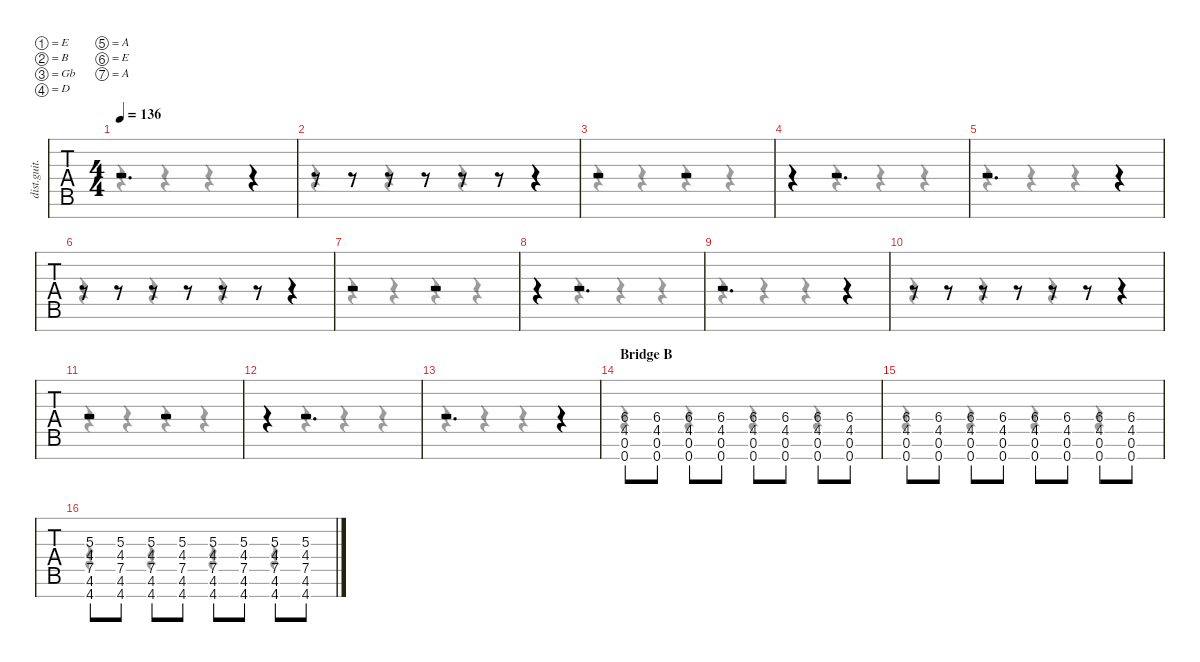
\defaultSystemsLayout 4
\hideDynamics
\bracketExtendMode nobrackets
\track ("Rhythm Guitar 1" "dist.guit.") {instrument distortionguitar}
\staff {tabs}
\tuning (E4 B3 Gb3 D3 A2 E2 A1)
\voice
\ts (4 4)
\tempo 136
\clef g2
\ks c
r.2{d dy f beam Up} r.4{beam Up} |
r.8{beam Up} r.8{beam Up} r.8{beam Up} r.8{beam Up} r.8{beam Up} r.8{beam Up} r.4{beam Up} |
r.2{beam Up} r.2{beam Up} |
r.4{beam Up} r.2{d beam Up} |
r.2{d beam Up} r.4{beam Up} |
r.8{beam Up} r.8{beam Up} r.8{beam Up} r.8{beam Up} r.8{beam Up} r.8{beam Up} r.4{beam Up} |
r.2{beam Up} r.2{beam Up} |
r.4{beam Up} r.2{d beam Up} |
r.2{d beam Up} r.4{beam Up} |
r.8{beam Up} r.8{beam Up} r.8{beam Up} r.8{beam Up} r.8{beam Up} r.8{beam Up} r.4{beam Up} |
r.2{beam Up} r.2{beam Up} |
r.4{beam Up} r.2{d beam Up} |
r.2{d beam Up} r.4{beam Up} |
\section ("" "Bridge B")
(6.4{acc #} 4.5{acc #} 0.6 0.7).8{beam Up} (6.4{acc #} 4.5{acc #} 0.6 0.7).8{beam Up} (6.4{acc #} 4.5{acc #} 0.6 0.7).8{beam Up} (6.4{acc #} 4.5{acc #} 0.6 0.7).8{beam Up} (6.4{acc #} 4.5{acc #} 0.6 0.7).8{beam Up} (6.4{acc #} 4.5{acc #} 0.6 0.7).8{beam Up} (6.4{acc #} 4.5{acc #} 0.6 0.7).8{beam Up} (6.4{acc #} 4.5{acc #} 0.6 0.7).8{beam Up} |
(6.4{acc #} 4.5{acc #} 0.6 0.7).8{beam Up} (6.4{acc #} 4.5{acc #} 0.6 0.7).8{beam Up} (6.4{acc #} 4.5{acc #} 0.6 0.7).8{beam Up} (6.4{acc #} 4.5{acc #} 0.6 0.7).8{beam Up} (6.4{acc #} 4.5{acc #} 0.6 0.7).8{beam Up} (6.4{acc #} 4.5{acc #} 0.6 0.7).8{beam Up} (6.4{acc #} 4.5{acc #} 0.6 0.7).8{beam Up} (6.4{acc #} 4.5{acc #} 0.6 0.7).8{beam Up} |
(5.3 4.4{acc #} 7.5 4.6{acc #} 4.7{acc #}).8{beam Up} (5.3 4.4{acc #} 7.5 4.6{acc #} 4.7{acc #}).8{beam Up} (5.3 4.4{acc #} 7.5 4.6{acc #} 4.7{acc #}).8{beam Up} (5.3 4.4{acc #} 7.5 4.6{acc #} 4.7{acc #}).8{beam Up} (5.3 4.4{acc #} 7.5 4.6{acc #} 4.7{acc #}).8{beam Up} (5.3 4.4{acc #} 7.5 4.6{acc #} 4.7{acc #}).8{beam Up} (5.3 4.4{acc #} 7.5 4.6{acc #} 4.7{acc #}).8{beam Up} (5.3 4.4{acc #} 7.5 4.6{acc #} 4.7{acc #}).8{beam Up}
\voice
\clef g2
\ottava regular
\simile none
\ks c
r.4{dy mf beam Down} r.4{beam Down} r.4{beam Down} r.4{beam Down} |
r.4{beam Down} r.4{beam Down} r.4{beam Down} r.4{beam Down} |
r.4{beam Down} r.4{beam Down} r.4{beam Down} r.4{beam Down} |
r.4{beam Down} r.4{beam Down} r.4{beam Down} r.4{beam Down} |
r.4{beam Down} r.4{beam Down} r.4{beam Down} r.4{beam Down} |
r.4{beam Down} r.4{beam Down} r.4{beam Down} r.4{beam Down} |
r.4{beam Down} r.4{beam Down} r.4{beam Down} r.4{beam Down} |
r.4{beam Down} r.4{beam Down} r.4{beam Down} r.4{beam Down} |
r.4{beam Down} r.4{beam Down} r.4{beam Down} r.4{beam Down} |
r.4{beam Down} r.4{beam Down} r.4{beam Down} r.4{beam Down} |
r.4{beam Down} r.4{beam Down} r.4{beam Down} r.4{beam Down} |
r.4{beam Down} r.4{beam Down} r.4{beam Down} r.4{beam Down} |
r.4{beam Down} r.4{beam Down} r.4{beam Down} r.4{beam Down} |
r.4{beam Down} r.4{beam Down} r.4{beam Down} r.4{beam Down} |
r.4{beam Down} r.4{beam Down} r.4{beam Down} r.4{beam Down} |
r.4{beam Down} r.4{beam Down} r.4{beam Down} r.4{beam Down}
